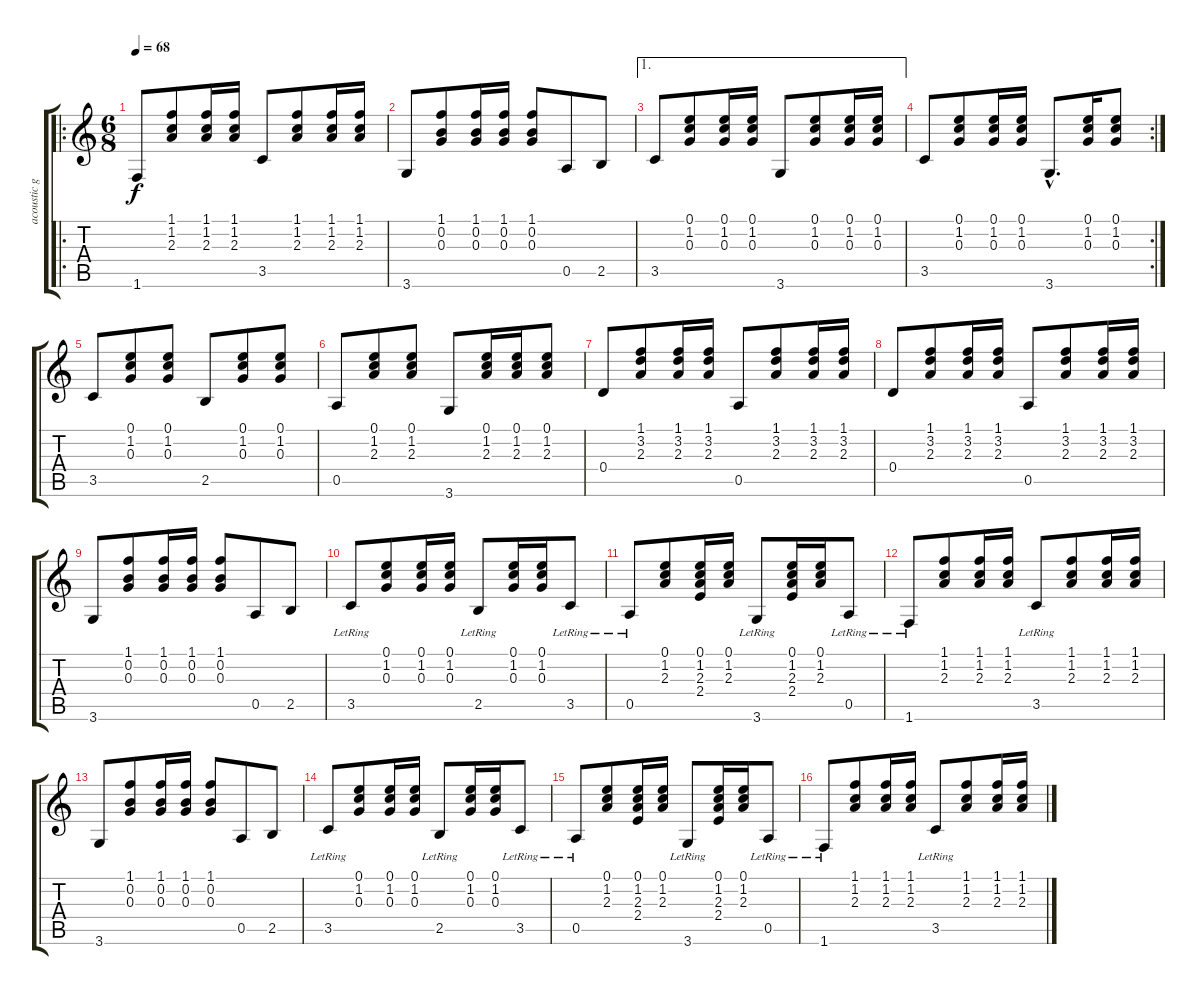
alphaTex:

\track ("acoustic guitar" "acoustic g") {instrument acousticguitarsteel}
\staff {score tabs}
\tuning (E4 B3 G3 D3 A2 E2) {hide}
\ro
\ts (6 8)
\tempo 68
\clef g2
\ks c
1.6.8{dy f} (1.1 1.2 2.3).8 (1.1 1.2 2.3).16 (1.1 1.2 2.3).16 3.5.8 (1.1 1.2 2.3).8 (1.1 1.2 2.3).16 (1.1 1.2 2.3).16 |
3.6.8 (1.1 0.2 0.3).8 (1.1 0.2 0.3).16 (1.1 0.2 0.3).16 (1.1 0.2 0.3).8 0.5.8 2.5.8 |
\ae 1
3.5.8 (0.1 1.2 0.3).8 (0.1 1.2 0.3).16 (0.1 1.2 0.3).16 3.6.8 (0.1 1.2 0.3).8 (0.1 1.2 0.3).16 (0.1 1.2 0.3).16 |
\rc 2
3.5.8 (0.1 1.2 0.3).8 (0.1 1.2 0.3).16 (0.1 1.2 0.3).16 3.6{hac}.8{d} (0.1 1.2 0.3).16 (0.1 1.2 0.3).8 |
3.5.8 (0.1 1.2 0.3).8 (0.1 1.2 0.3).8 2.5.8 (0.1 1.2 0.3).8 (0.1 1.2 0.3).8 |
0.5.8 (0.1 1.2 2.3).8 (0.1 1.2 2.3).8 3.6.8 (0.1 1.2 2.3).16 (0.1 1.2 2.3).16 (0.1 1.2 2.3).8 |
0.4.8 (1.1 3.2 2.3).8 (1.1 3.2 2.3).16 (1.1 3.2 2.3).16 0.5.8 (1.1 3.2 2.3).8 (1.1 3.2 2.3).16 (1.1 3.2 2.3).16 |
0.4.8 (1.1 3.2 2.3).8 (1.1 3.2 2.3).16 (1.1 3.2 2.3).16 0.5.8 (1.1 3.2 2.3).8 (1.1 3.2 2.3).16 (1.1 3.2 2.3).16 |
3.6.8 (1.1 0.2 0.3).8 (1.1 0.2 0.3).16 (1.1 0.2 0.3).16 (1.1 0.2 0.3).8 0.5.8 2.5.8 |
3.5{lr}.8 (0.1 1.2 0.3).8 (0.1 1.2 0.3).16 (0.1 1.2 0.3).16 2.5{lr}.8 (0.1 1.2 0.3).16 (0.1 1.2 0.3).16 3.5{lr}.8 |
0.5{lr}.8 (0.1 1.2 2.3).8 (0.1 1.2 2.3 2.4).16 (0.1 1.2 2.3).16 3.6{lr}.8 (0.1 1.2 2.3 2.4).16 (0.1 1.2 2.3).16 0.5{lr}.8 |
1.6{lr}.8 (1.1 1.2 2.3).8 (1.1 1.2 2.3).16 (1.1 1.2 2.3).16 3.5{lr}.8 (1.1 1.2 2.3).8 (1.1 1.2 2.3).16 (1.1 1.2 2.3).16 |
3.6.8 (1.1 0.2 0.3).8 (1.1 0.2 0.3).16 (1.1 0.2 0.3).16 (1.1 0.2 0.3).8 0.5.8 2.5.8 |
3.5{lr}.8 (0.1 1.2 0.3).8 (0.1 1.2 0.3).16 (0.1 1.2 0.3).16 2.5{lr}.8 (0.1 1.2 0.3).16 (0.1 1.2 0.3).16 3.5{lr}.8 |
0.5{lr}.8 (0.1 1.2 2.3).8 (0.1 1.2 2.3 2.4).16 (0.1 1.2 2.3).16 3.6{lr}.8 (0.1 1.2 2.3 2.4).16 (0.1 1.2 2.3).16 0.5{lr}.8 |
1.6{lr}.8 (1.1 1.2 2.3).8 (1.1 1.2 2.3).16 (1.1 1.2 2.3).16 3.5{lr}.8 (1.1 1.2 2.3).8 (1.1 1.2 2.3).16 (1.1 1.2 2.3).16
